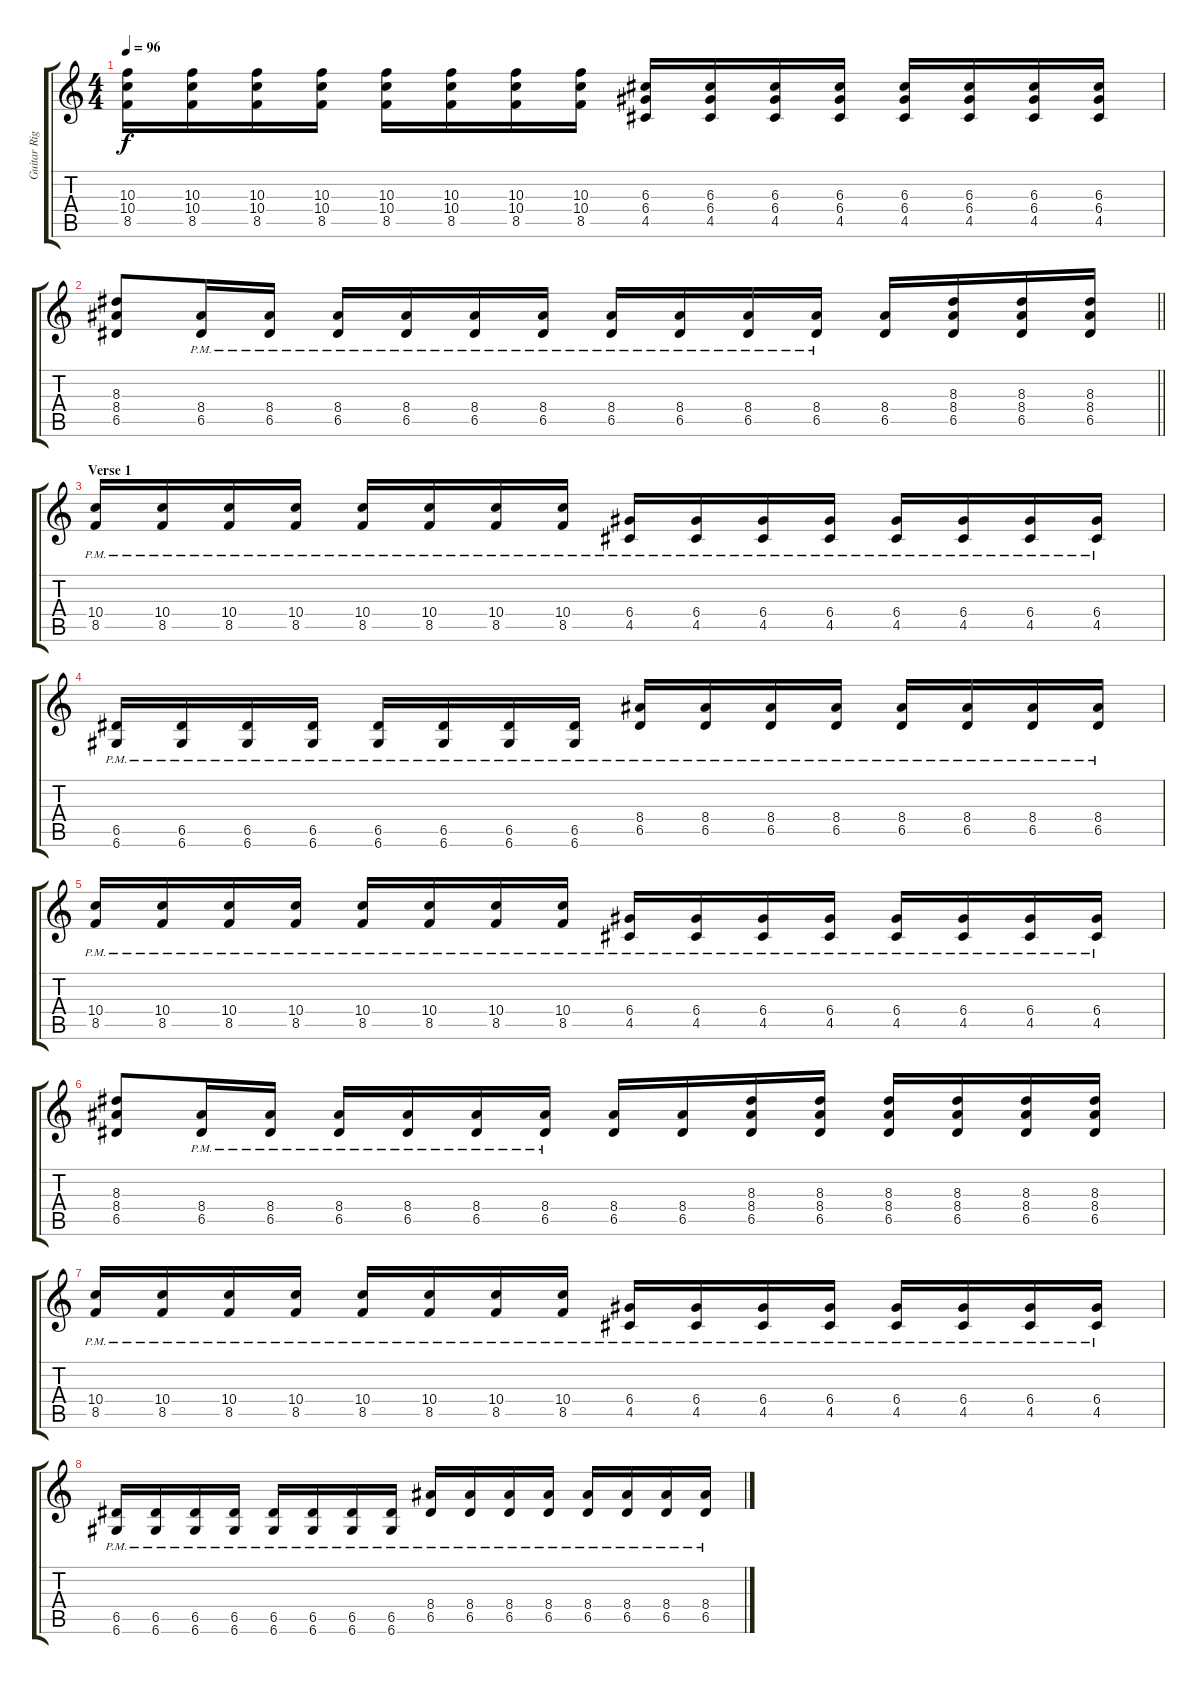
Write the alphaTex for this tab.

\track ("Guitar Right" "Guitar Rig") {instrument distortionguitar}
\staff {score tabs}
\tuning (E4 B3 G3 D3 A2 D2) {hide}
\ts (4 4)
\tempo 96
\clef g2
\ks c
(10.3 10.4 8.5).16{dy f} (10.3 10.4 8.5).16 (10.3 10.4 8.5).16 (10.3 10.4 8.5).16 (10.3 10.4 8.5).16 (10.3 10.4 8.5).16 (10.3 10.4 8.5).16 (10.3 10.4 8.5).16 (6.3 6.4 4.5).16 (6.3 6.4 4.5).16 (6.3 6.4 4.5).16 (6.3 6.4 4.5).16 (6.3 6.4 4.5).16 (6.3 6.4 4.5).16 (6.3 6.4 4.5).16 (6.3 6.4 4.5).16 |
\barLineRight lightlight
(8.3 8.4 6.5).8 (8.4{pm} 6.5{pm}).16 (8.4{pm} 6.5{pm}).16 (8.4{pm} 6.5{pm}).16 (8.4{pm} 6.5{pm}).16 (8.4{pm} 6.5{pm}).16 (8.4{pm} 6.5{pm}).16 (8.4{pm} 6.5{pm}).16 (8.4{pm} 6.5{pm}).16 (8.4{pm} 6.5{pm}).16 (8.4{pm} 6.5{pm}).16 (8.4 6.5).16 (8.3 8.4 6.5).16 (8.3 8.4 6.5).16 (8.3 8.4 6.5).16 |
\section ("" "Verse 1")
(10.4{pm} 8.5{pm}).16 (10.4{pm} 8.5{pm}).16 (10.4{pm} 8.5{pm}).16 (10.4{pm} 8.5{pm}).16 (10.4{pm} 8.5{pm}).16 (10.4{pm} 8.5{pm}).16 (10.4{pm} 8.5{pm}).16 (10.4{pm} 8.5{pm}).16 (6.4{pm} 4.5{pm}).16 (6.4{pm} 4.5{pm}).16 (6.4{pm} 4.5{pm}).16 (6.4{pm} 4.5{pm}).16 (6.4{pm} 4.5{pm}).16 (6.4{pm} 4.5{pm}).16 (6.4{pm} 4.5{pm}).16 (6.4{pm} 4.5{pm}).16 |
(6.5{pm} 6.6{pm}).16 (6.5{pm} 6.6{pm}).16 (6.5{pm} 6.6{pm}).16 (6.5{pm} 6.6{pm}).16 (6.5{pm} 6.6{pm}).16 (6.5{pm} 6.6{pm}).16 (6.5{pm} 6.6{pm}).16 (6.5{pm} 6.6{pm}).16 (8.4{pm} 6.5{pm}).16 (8.4{pm} 6.5{pm}).16 (8.4{pm} 6.5{pm}).16 (8.4{pm} 6.5{pm}).16 (8.4{pm} 6.5{pm}).16 (8.4{pm} 6.5{pm}).16 (8.4{pm} 6.5{pm}).16 (8.4{pm} 6.5{pm}).16 |
(10.4{pm} 8.5{pm}).16 (10.4{pm} 8.5{pm}).16 (10.4{pm} 8.5{pm}).16 (10.4{pm} 8.5{pm}).16 (10.4{pm} 8.5{pm}).16 (10.4{pm} 8.5{pm}).16 (10.4{pm} 8.5{pm}).16 (10.4{pm} 8.5{pm}).16 (6.4{pm} 4.5{pm}).16 (6.4{pm} 4.5{pm}).16 (6.4{pm} 4.5{pm}).16 (6.4{pm} 4.5{pm}).16 (6.4{pm} 4.5{pm}).16 (6.4{pm} 4.5{pm}).16 (6.4{pm} 4.5{pm}).16 (6.4{pm} 4.5{pm}).16 |
(8.3 8.4 6.5).8 (8.4{pm} 6.5{pm}).16 (8.4{pm} 6.5{pm}).16 (8.4{pm} 6.5{pm}).16 (8.4{pm} 6.5{pm}).16 (8.4{pm} 6.5{pm}).16 (8.4{pm} 6.5{pm}).16 (8.4 6.5).16 (8.4 6.5).16 (8.3 8.4 6.5).16 (8.3 8.4 6.5).16 (8.3 8.4 6.5).16 (8.3 8.4 6.5).16 (8.3 8.4 6.5).16 (8.3 8.4 6.5).16 |
(10.4{pm} 8.5{pm}).16 (10.4{pm} 8.5{pm}).16 (10.4{pm} 8.5{pm}).16 (10.4{pm} 8.5{pm}).16 (10.4{pm} 8.5{pm}).16 (10.4{pm} 8.5{pm}).16 (10.4{pm} 8.5{pm}).16 (10.4{pm} 8.5{pm}).16 (6.4{pm} 4.5{pm}).16 (6.4{pm} 4.5{pm}).16 (6.4{pm} 4.5{pm}).16 (6.4{pm} 4.5{pm}).16 (6.4{pm} 4.5{pm}).16 (6.4{pm} 4.5{pm}).16 (6.4{pm} 4.5{pm}).16 (6.4{pm} 4.5{pm}).16 |
(6.5{pm} 6.6{pm}).16 (6.5{pm} 6.6{pm}).16 (6.5{pm} 6.6{pm}).16 (6.5{pm} 6.6{pm}).16 (6.5{pm} 6.6{pm}).16 (6.5{pm} 6.6{pm}).16 (6.5{pm} 6.6{pm}).16 (6.5{pm} 6.6{pm}).16 (8.4{pm} 6.5{pm}).16 (8.4{pm} 6.5{pm}).16 (8.4{pm} 6.5{pm}).16 (8.4{pm} 6.5{pm}).16 (8.4{pm} 6.5{pm}).16 (8.4{pm} 6.5{pm}).16 (8.4{pm} 6.5{pm}).16 (8.4{pm} 6.5{pm}).16
